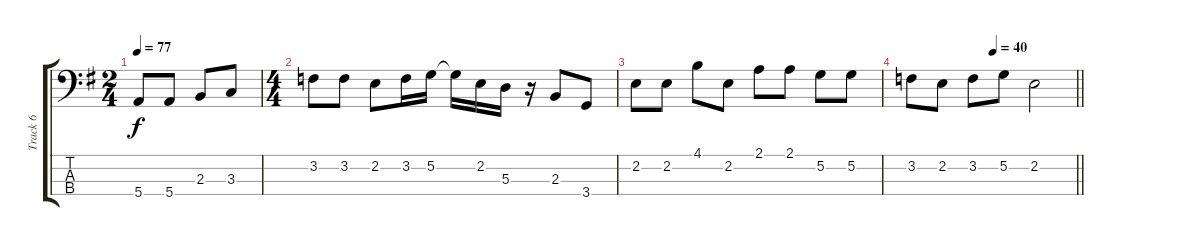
\track ("Track 6" "Track 6") {instrument electricbassfinger}
\staff {score tabs}
\tuning (G2 D2 A1 E1) {hide}
\ts (2 4)
\tempo 77
\clef f4
\ks g
5.4.8{dy f} 5.4.8 2.3.8 3.3.8 |
\ts (4 4)
3.2.8 3.2.8 2.2.8 3.2.16 5.2.16 5.2{t}.16 2.2.16 5.3.16 r.16 2.3.8 3.4.8 |
2.2.8 2.2.8 4.1.8 2.2.8 2.1.8 2.1.8 5.2.8 5.2.8 |
\tempo (40 0.5)
\barLineRight lightlight
3.2.8 2.2.8 3.2.8 5.2.8 2.2.2
